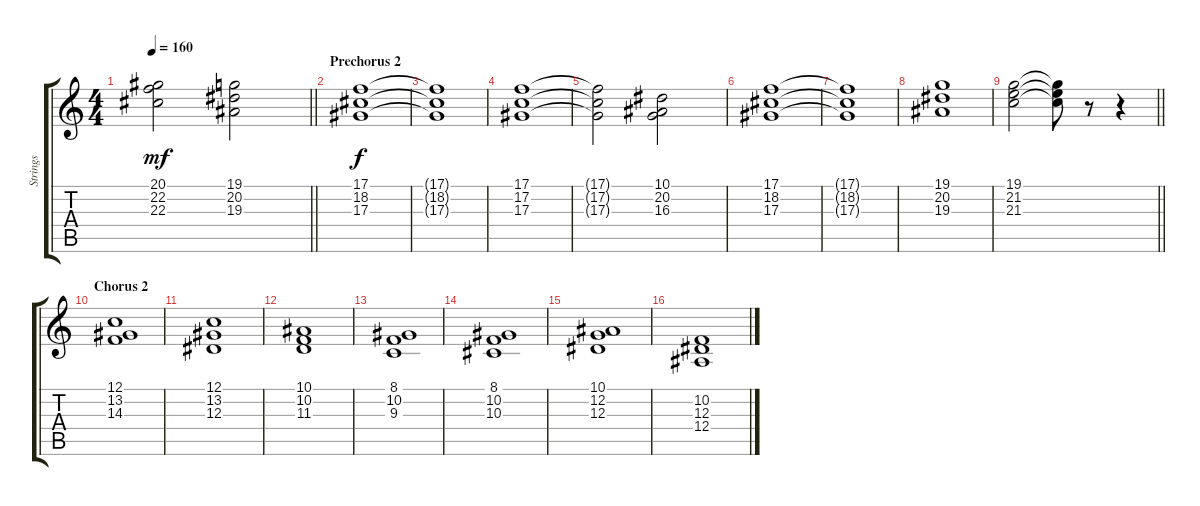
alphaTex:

\track ("Strings" "Strings") {instrument stringensemble1}
\staff {score tabs}
\tuning (C4 G3 Eb3 Bb2 F2 C2) {hide}
\ts (4 4)
\tempo 160
\clef g2
\barLineRight lightlight
\ks c
(20.1 22.2 22.3).2{dy mf} (19.1 20.2 19.3).2 |
\section ("" "Prechorus 2")
(17.1 18.2 17.3).1{dy f} |
(17.1{t} 18.2{t} 17.3{t}).1 |
(17.1 17.2 17.3).1 |
(17.1{t} 17.2{t} 17.3{t}).2 (10.1 20.2 16.3).2 |
(17.1 18.2 17.3).1 |
(17.1{t} 18.2{t} 17.3{t}).1 |
(19.1 20.2 19.3).1 |
\barLineRight lightlight
(19.1 21.2 21.3).2 (19.1{t} 21.2{t} 21.3{t}).8 r.8 r.4 |
\section ("" "Chorus 2")
(12.1 13.2 14.3).1 |
(12.1 13.2 12.3).1 |
(10.1 10.2 11.3).1 |
(8.1 10.2 9.3).1 |
(8.1 10.2 10.3).1 |
(10.1 12.2 12.3).1 |
(10.2 12.3 12.4).1
